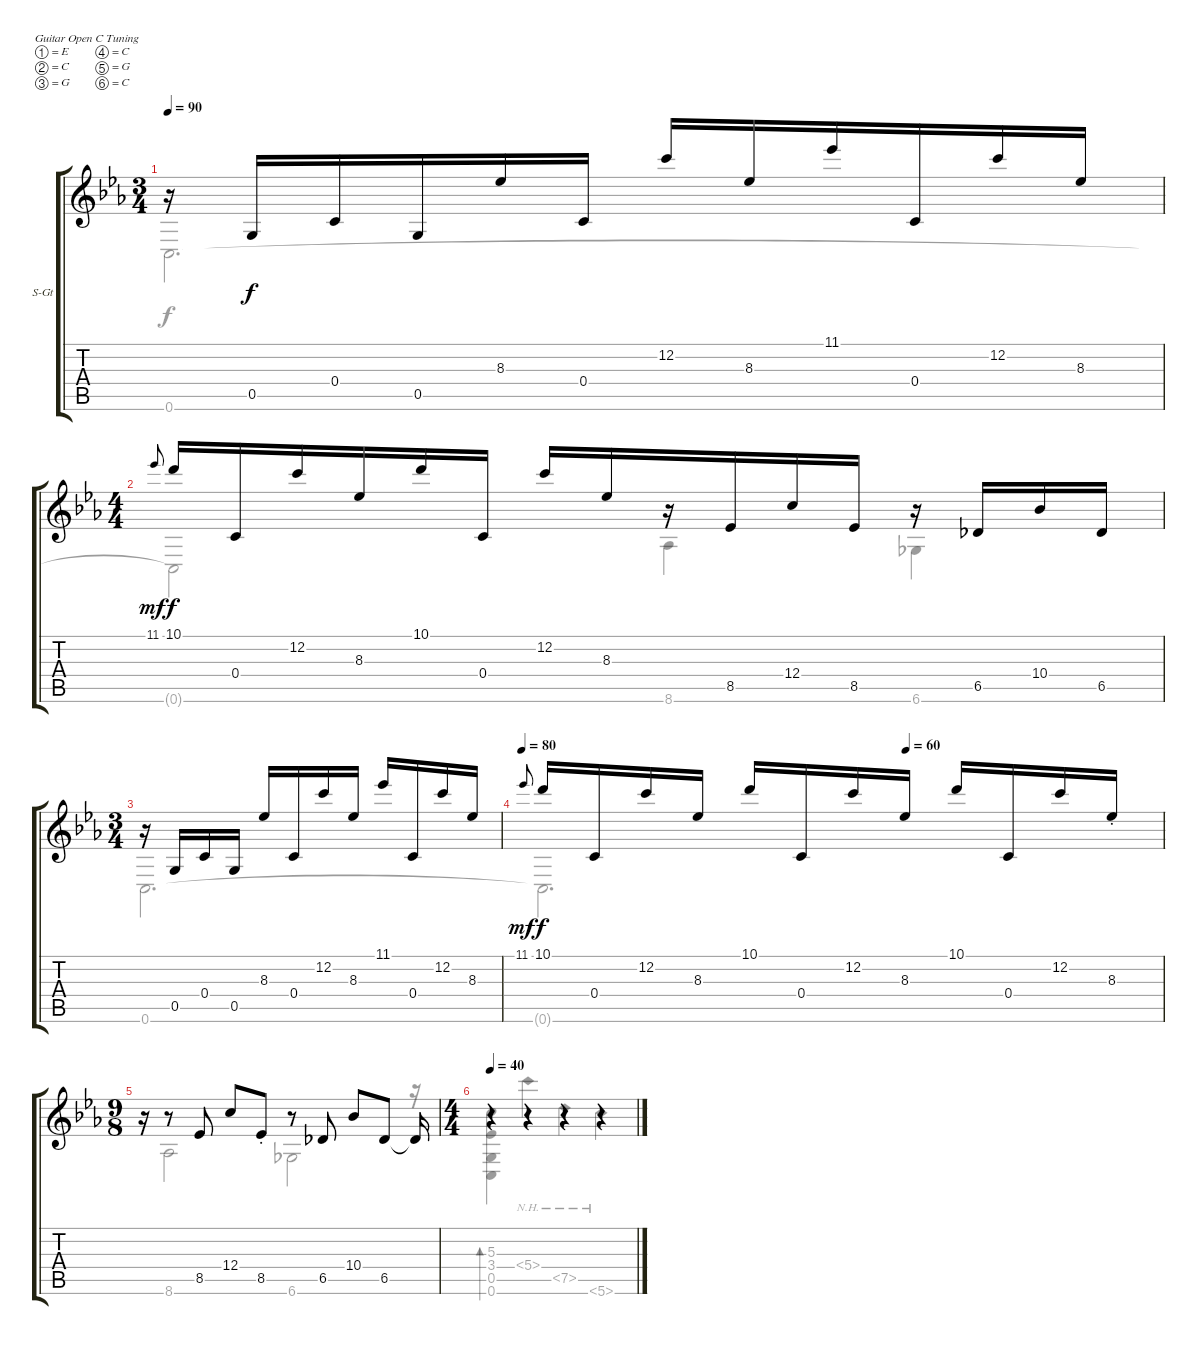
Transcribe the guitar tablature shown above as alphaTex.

\bracketExtendMode groupsimilarinstruments
\firstSystemTrackNameOrientation horizontal
\otherSystemsTrackNameOrientation horizontal
\track ("Track 1" "S-Gt") {instrument acousticguitarsteel}
\staff {score tabs}
\tuning (E4 C4 G3 C3 G2 C2)
\voice
\ts (3 4)
\beaming (8 3 3 3 3)
\tempo 90
\clef g2
\ks cminor
r.16{dy f} 0.5.16 0.4.16 0.5.16 8.3.16 0.4.16 12.2.16 8.3.16 11.1.16 0.4.16 12.2.16 8.3.16 |
\ts (4 4)
\beaming (8 3 3 3 3)
11.1.8{gr onbeat dy mf} 10.1.16{dy f} 0.4.16 12.2.16 8.3.16 10.1.16 0.4.16 12.2.16 8.3.16 r.16 8.5.16 12.4.16 8.5.16 r.16 6.5.16 10.4.16 6.5.16 |
\ts (3 4)
\beaming (8 2 2 2)
r.16 0.5.16 0.4.16 0.5.16 8.3.16 0.4.16 12.2.16 8.3.16 11.1.16 0.4.16 12.2.16 8.3.16 |
\tempo 80
\tempo (60 0.6)
11.1.8{gr onbeat dy mf} 10.1.16{dy f} 0.4.16 12.2.16 8.3.16 10.1.16 0.4.16 12.2.16 8.3.16 10.1.16 0.4.16 12.2.16 8.3{st}.16 |
\ts (9 8)
r.16 r.8 8.5.8 12.4.8 8.5{st}.8 r.8 6.5.8 10.4.8 6.5.8 6.5{t}.16 |
\ts (4 4)
\beaming (8 3 3 3 3)
\tempo 40
r.4{bd 0} r.4 r.4 r.4
\voice
\clef g2
\ottava regular
\simile none
\ks cminor
0.6.2{d dy f} |
0.6{t}.2 8.6.4 6.6.4 |
0.6.2{d} |
0.6{t}.2{d} |
r.16 8.6.2 6.6.2 r.16 |
(5.3 3.4 0.5 0.6).4{bd 120} 5.4{nh}.4 7.5{nh}.4 5.6{nh}.4
